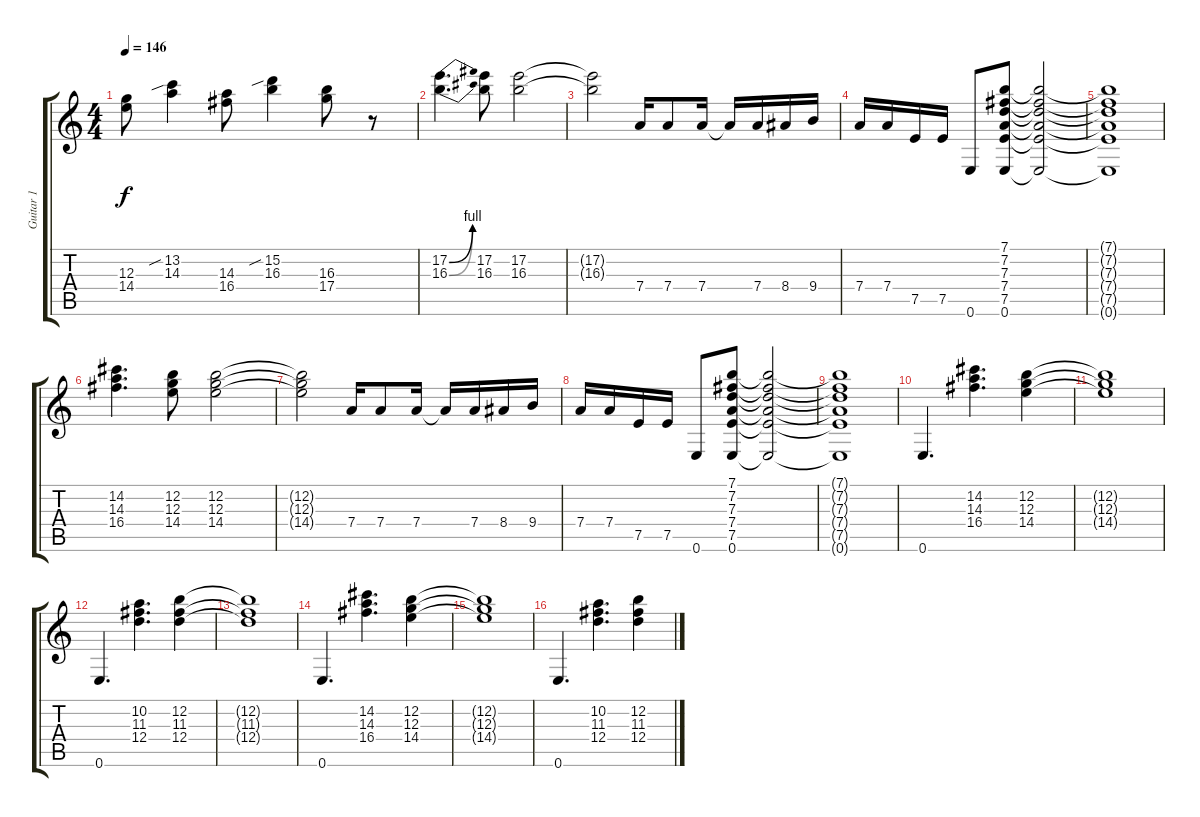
\track ("Guitar 1" "Guitar 1") {instrument overdrivenguitar}
\staff {score tabs}
\tuning (E4 B3 G3 D3 A2 E2) {hide}
\ts (4 4)
\tempo 146
\clef g2
\ks c
(12.3 14.4).8{dy f} (13.2{sib} 14.3).4 (14.3 16.4).8 (15.2{sib} 16.3).4 (16.3 17.4).8 r.8 |
(17.2{be (bend 0 0 60 4)} 16.3{be (bend 0 0 60 4)}).4{d} (17.2 16.3).8 (17.2 16.3).2 |
(17.2{t} 16.3{t}).2 7.4.16 7.4.8 7.4.16 7.4{t}.16 7.4.16 8.4.16 9.4.16 |
7.4.16 7.4.16 7.5.16 7.5.16 0.6.8 (7.1 7.2 7.3 7.4 7.5 0.6).8 (7.1{t} 7.2{t} 7.3{t} 7.4{t} 7.5{t} 0.6{t}).2 |
(7.1{t} 7.2{t} 7.3{t} 7.4{t} 7.5{t} 0.6{t}).1 |
(14.2 14.3 16.4).4{d} (12.2 12.3 14.4).8 (12.2 12.3 14.4).2 |
(12.2{t} 12.3{t} 14.4{t}).2 7.4.16 7.4.8 7.4.16 7.4{t}.16 7.4.16 8.4.16 9.4.16 |
7.4.16 7.4.16 7.5.16 7.5.16 0.6.8 (7.1 7.2 7.3 7.4 7.5 0.6).8 (7.1{t} 7.2{t} 7.3{t} 7.4{t} 7.5{t} 0.6{t}).2 |
(7.1{t} 7.2{t} 7.3{t} 7.4{t} 7.5{t} 0.6{t}).1 |
0.6.4{d} (14.2 14.3 16.4).4{d} (12.2 12.3 14.4).4 |
(12.2{t} 12.3{t} 14.4{t}).1 |
0.6.4{d} (10.2 11.3 12.4).4{d} (12.2 11.3 12.4).4 |
(12.2{t} 11.3{t} 12.4{t}).1 |
0.6.4{d} (14.2 14.3 16.4).4{d} (12.2 12.3 14.4).4 |
(12.2{t} 12.3{t} 14.4{t}).1 |
0.6.4{d} (10.2 11.3 12.4).4{d} (12.2 11.3 12.4).4
